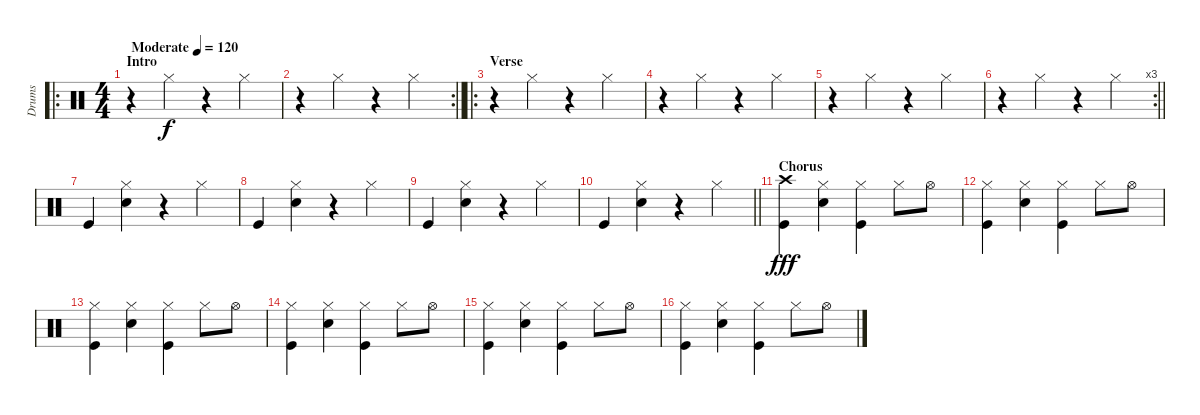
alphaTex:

\track ("Drums" "Drums") {instrument percussion}
\staff {score}
\articulation defaults
\ro
\ts (4 4)
\section ("" "Intro")
\tempo (120 "Moderate")
\clef neutral
\ks c
r.4{dy f} "Hi-Hat (closed)".4 r.4 "Hi-Hat (closed)".4 |
\rc 2
\barLineRight lightlight
r.4 "Hi-Hat (closed)".4 r.4 "Hi-Hat (closed)".4 |
\ro
\section ("" "Verse")
r.4 "Hi-Hat (closed)".4 r.4 "Hi-Hat (closed)".4 |
r.4 "Hi-Hat (closed)".4 r.4 "Hi-Hat (closed)".4 |
r.4 "Hi-Hat (closed)".4 r.4 "Hi-Hat (closed)".4 |
\rc 3
\barLineRight lightlight
r.4 "Hi-Hat (closed)".4 r.4 "Hi-Hat (closed)".4 |
"Kick (hit)".4 ("Hi-Hat (closed)" "Snare (hit) 2").4 r.4 "Hi-Hat (closed)".4 |
"Kick (hit)".4 ("Hi-Hat (closed)" "Snare (hit) 2").4 r.4 "Hi-Hat (closed)".4 |
"Kick (hit)".4 ("Hi-Hat (closed)" "Snare (hit) 2").4 r.4 "Hi-Hat (closed)".4 |
\barLineRight lightlight "Kick (hit)".4
("Hi-Hat (closed)" "Snare (hit) 2").4 r.4 "Hi-Hat (closed)".4 |
\section ("" "Chorus")
("Crash high (hit)" "Kick (hit)").4{dy fff} ("Hi-Hat (closed)" "Snare (hit) 2").4 ("Hi-Hat (closed)" "Kick (hit)").4 "Hi-Hat (closed)".8 "Hi-Hat (open)".8 |
("Hi-Hat (closed)" "Kick (hit)").4 ("Hi-Hat (closed)" "Snare (hit) 2").4 ("Hi-Hat (closed)" "Kick (hit)").4 "Hi-Hat (closed)".8 "Hi-Hat (open)".8 |
("Hi-Hat (closed)" "Kick (hit)").4 ("Hi-Hat (closed)" "Snare (hit) 2").4 ("Hi-Hat (closed)" "Kick (hit)").4 "Hi-Hat (closed)".8 "Hi-Hat (open)".8 |
("Hi-Hat (closed)" "Kick (hit)").4 ("Hi-Hat (closed)" "Snare (hit) 2").4 ("Hi-Hat (closed)" "Kick (hit)").4 "Hi-Hat (closed)".8 "Hi-Hat (open)".8 |
("Hi-Hat (closed)" "Kick (hit)").4 ("Hi-Hat (closed)" "Snare (hit) 2").4 ("Hi-Hat (closed)" "Kick (hit)").4 "Hi-Hat (closed)".8 "Hi-Hat (open)".8 |
("Hi-Hat (closed)" "Kick (hit)").4 ("Hi-Hat (closed)" "Snare (hit) 2").4 ("Hi-Hat (closed)" "Kick (hit)").4 "Hi-Hat (closed)".8 "Hi-Hat (open)".8
